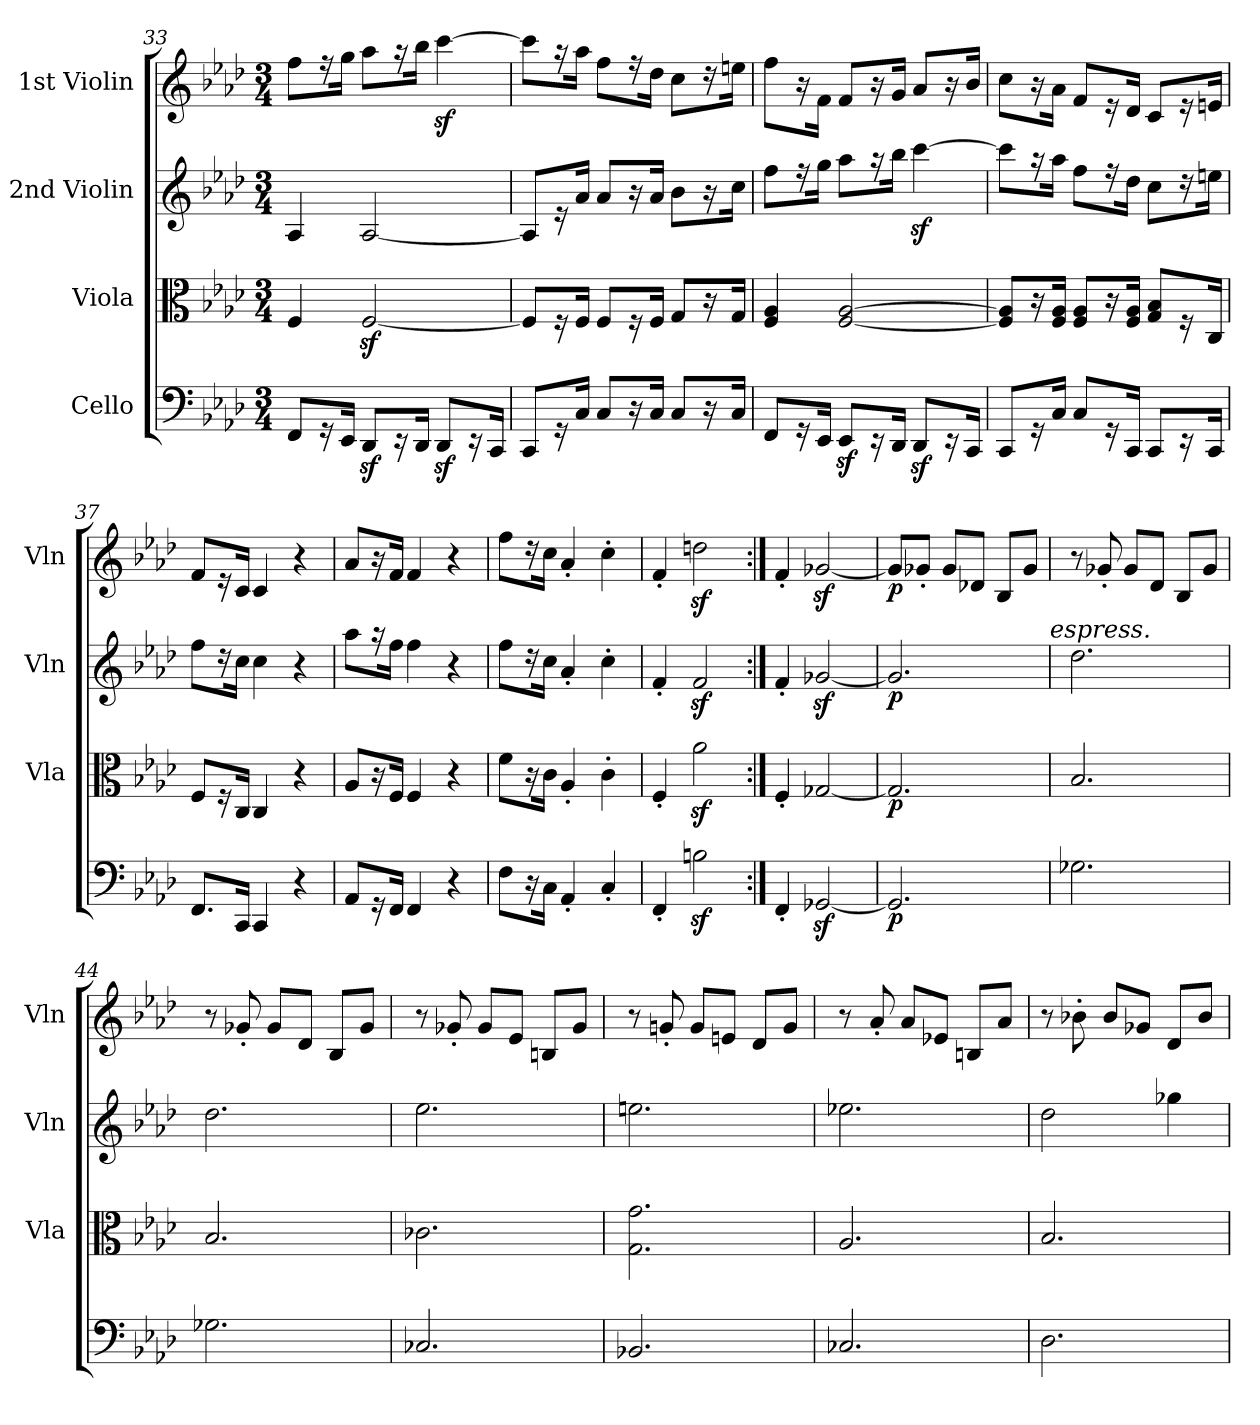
**kern	**dynam	**kern	**dynam	**kern	**dynam	**kern	**dynam
*part4	*part4	*part3	*part3	*part2	*part2	*part1	*part1
*staff4	*staff4	*staff3	*staff3	*staff2	*staff2	*staff1	*staff1
*I"Cello	*	*I"Viola	*	*I"2nd Violin	*	*I"1st Violin	*
*	*	*I'Vla	*	*I'Vln	*	*I'Vln	*
*clefF4	*	*clefC3	*	*clefG2	*	*clefG2	*
*k[b-e-a-d-]	*	*k[b-e-a-d-]	*	*k[b-e-a-d-]	*	*k[b-e-a-d-]	*
*M3/4	*	*M3/4	*	*M3/4	*	*M3/4	*
=33	=33	=33	=33	=33	=33	=33	=33
8FF/L	.	4F/	.	4A-/	.	8ff\L	.
16r	.	.	.	.	.	16r	.
16EE-/Jk	.	.	.	.	.	16gg\Jk	.
8DD-z>/L	.	[2Fz>/	.	[2A-/	.	8aa-\L	.
16r	.	.	.	.	.	16r	.
16DD-/Jk	.	.	.	.	.	16bb-\Jk	.
8DD-z</L	.	.	.	.	.	[4cccz<\	.
16r	.	.	.	.	.	.	.
16CC/Jk	.	.	.	.	.	.	.
=34	=34	=34	=34	=34	=34	=34	=34
8CC/L	.	8F/L]	.	8A-/L]	.	8ccc\L]	.
16r	.	16r	.	16r	.	16r	.
16C/Jk	.	16F/Jk	.	16a-/Jk	.	16aa-\Jk	.
8C/L	.	8F/L	.	8a-/L	.	8ff\L	.
16r	.	16r	.	16r	.	16r	.
16C/Jk	.	16F/Jk	.	16a-/Jk	.	16dd-\Jk	.
8C/L	.	8G/L	.	8b-\L	.	8cc\L	.
16r	.	16r	.	16r	.	16r	.
16C/Jk	.	16G/Jk	.	16cc\Jk	.	16een\Jk	.
=35	=35	=35	=35	=35	=35	=35	=35
8FF/L	.	4F/ 4A-/	.	8ff\L	.	8ff\L	.
16r	.	.	.	16r	.	16r	.
16EE-/Jk	.	.	.	16gg\Jk	.	16f\Jk	.
8EE-z>/L	.	[2F/ [2A-/	.	8aa-\L	.	8f/L	.
16r	.	.	.	16r	.	16r	.
16DD-/Jk	.	.	.	16bb-\Jk	.	16g/Jk	.
8DD-z</L	.	.	.	[4cccz<\	.	8a-/L	.
16r	.	.	.	.	.	16r	.
16CC/Jk	.	.	.	.	.	16b-/Jk	.
=36	=36	=36	=36	=36	=36	=36	=36
8CC/L	.	8F/] 8A-/]L	.	8ccc\L]	.	8cc\L	.
16r	.	16r	.	16r	.	16r	.
16C/Jk	.	16F/ 16A-/Jk	.	16aa-\Jk	.	16a-\Jk	.
8C/L	.	8F/ 8A-/L	.	8ff\L	.	8f/L	.
16r	.	16r	.	16r	.	16r	.
16CC/Jk	.	16F/ 16A-/Jk	.	16dd-\Jk	.	16d-/Jk	.
8CC/L	.	8G/ 8B-/L	.	8cc\L	.	8c/L	.
16r	.	16r	.	16r	.	16r	.
16CC/Jk	.	16C/Jk	.	16een\Jk	.	16en/Jk	.
=37	=37	=37	=37	=37	=37	=37	=37
8.FF/L	.	8F/L	.	8ff\L	.	8f/L	.
.	.	16r	.	16r	.	16r	.
16CC/Jk	.	16C/Jk	.	16cc\Jk	.	16c/Jk	.
4CC/	.	4C/	.	4cc\	.	4c/	.
4r	.	4r	.	4r	.	4r	.
=38	=38	=38	=38	=38	=38	=38	=38
8AA-/L	.	8A-/L	.	8aa-\L	.	8a-/L	.
16r	.	16r	.	16r	.	16r	.
16FF/Jk	.	16F/Jk	.	16ff\Jk	.	16f/Jk	.
4FF/	.	4F/	.	4ff\	.	4f/	.
4r	.	4r	.	4r	.	4r	.
=39	=39	=39	=39	=39	=39	=39	=39
8F\L	.	8f\L	.	8ff\L	.	8ff\L	.
16r	.	16r	.	16r	.	16r	.
16C\Jk	.	16c\Jk	.	16cc\Jk	.	16cc\Jk	.
4AA-'/	.	4A-'/	.	4a-'/	.	4a-'/	.
4C'/	.	4c'\	.	4cc'\	.	4cc'\	.
=40	=40	=40	=40	=40	=40	=40	=40
4FF'/	.	4F'/	.	4f'/	.	4f'/	.
2Bnz<\	.	2a-z<\	.	2fz</	.	2ddnz<\	.
=41:|!	=41:|!	=41:|!	=41:|!	=41:|!	=41:|!	=41:|!	=41:|!
4FF'/	.	4F'/	.	4f'/	.	4f'/	.
[2GG-Xz>/	.	[2G-X/	.	[2g-Xz</	.	[2g-Xz</	.
=42	=42	=42	=42	=42	=42	=42	=42
!	!LO:DY:b	!	!LO:DY:b	!	!LO:DY:b	!	!LO:DY:b
2.GG-/]	p	2.G-/]	p	2.g-/]	p	8g-/L]	p
.	.	.	.	.	.	8g-X'/J	.
.	.	.	.	.	.	8g-/L	.
.	.	.	.	.	.	8d-X/J	.
.	.	.	.	.	.	8B-/L	.
.	.	.	.	.	.	8g-/J	.
!	!	!	!	!LO:TX:a:i:t=espress.	!	!	!
=43	=43	=43	=43	=43	=43	=43	=43
2.G-X\	.	2.B-/	.	2.dd-\	.	8r	.
.	.	.	.	.	.	8g-X'/	.
.	.	.	.	.	.	8g-/L	.
.	.	.	.	.	.	8d-/J	.
.	.	.	.	.	.	8B-/L	.
.	.	.	.	.	.	8g-/J	.
=44	=44	=44	=44	=44	=44	=44	=44
2.G-X\	.	2.B-/	.	2.dd-\	.	8r	.
.	.	.	.	.	.	8g-X'/	.
.	.	.	.	.	.	8g-/L	.
.	.	.	.	.	.	8d-/J	.
.	.	.	.	.	.	8B-/L	.
.	.	.	.	.	.	8g-/J	.
=45	=45	=45	=45	=45	=45	=45	=45
2.C-X/	.	2.c-X\	.	2.ee-\	.	8r	.
.	.	.	.	.	.	8g-X'/	.
.	.	.	.	.	.	8g-/L	.
.	.	.	.	.	.	8e-/J	.
.	.	.	.	.	.	8Bn/L	.
.	.	.	.	.	.	8g-/J	.
=46	=46	=46	=46	=46	=46	=46	=46
2.BB-X/	.	2.G\ 2.g\	.	2.een\	.	8r	.
.	.	.	.	.	.	8gn'/	.
.	.	.	.	.	.	8g/L	.
.	.	.	.	.	.	8en/J	.
.	.	.	.	.	.	8d-/L	.
.	.	.	.	.	.	8g/J	.
=47	=47	=47	=47	=47	=47	=47	=47
2.C-X/	.	2.A-/	.	2.ee-X\	.	8r	.
.	.	.	.	.	.	8a-'/	.
.	.	.	.	.	.	8a-/L	.
.	.	.	.	.	.	8e-X/J	.
.	.	.	.	.	.	8Bn/L	.
.	.	.	.	.	.	8a-/J	.
=48	=48	=48	=48	=48	=48	=48	=48
2.D-\	.	2.B-/	.	2dd-\	.	8r	.
.	.	.	.	.	.	8b-X'\	.
.	.	.	.	.	.	8b-/L	.
.	.	.	.	.	.	8g-X/J	.
.	.	.	.	4gg-X\	.	8d-/L	.
.	.	.	.	.	.	8b-/J	.
=	=	=	=	=	=	=	=
*-	*-	*-	*-	*-	*-	*-	*-
